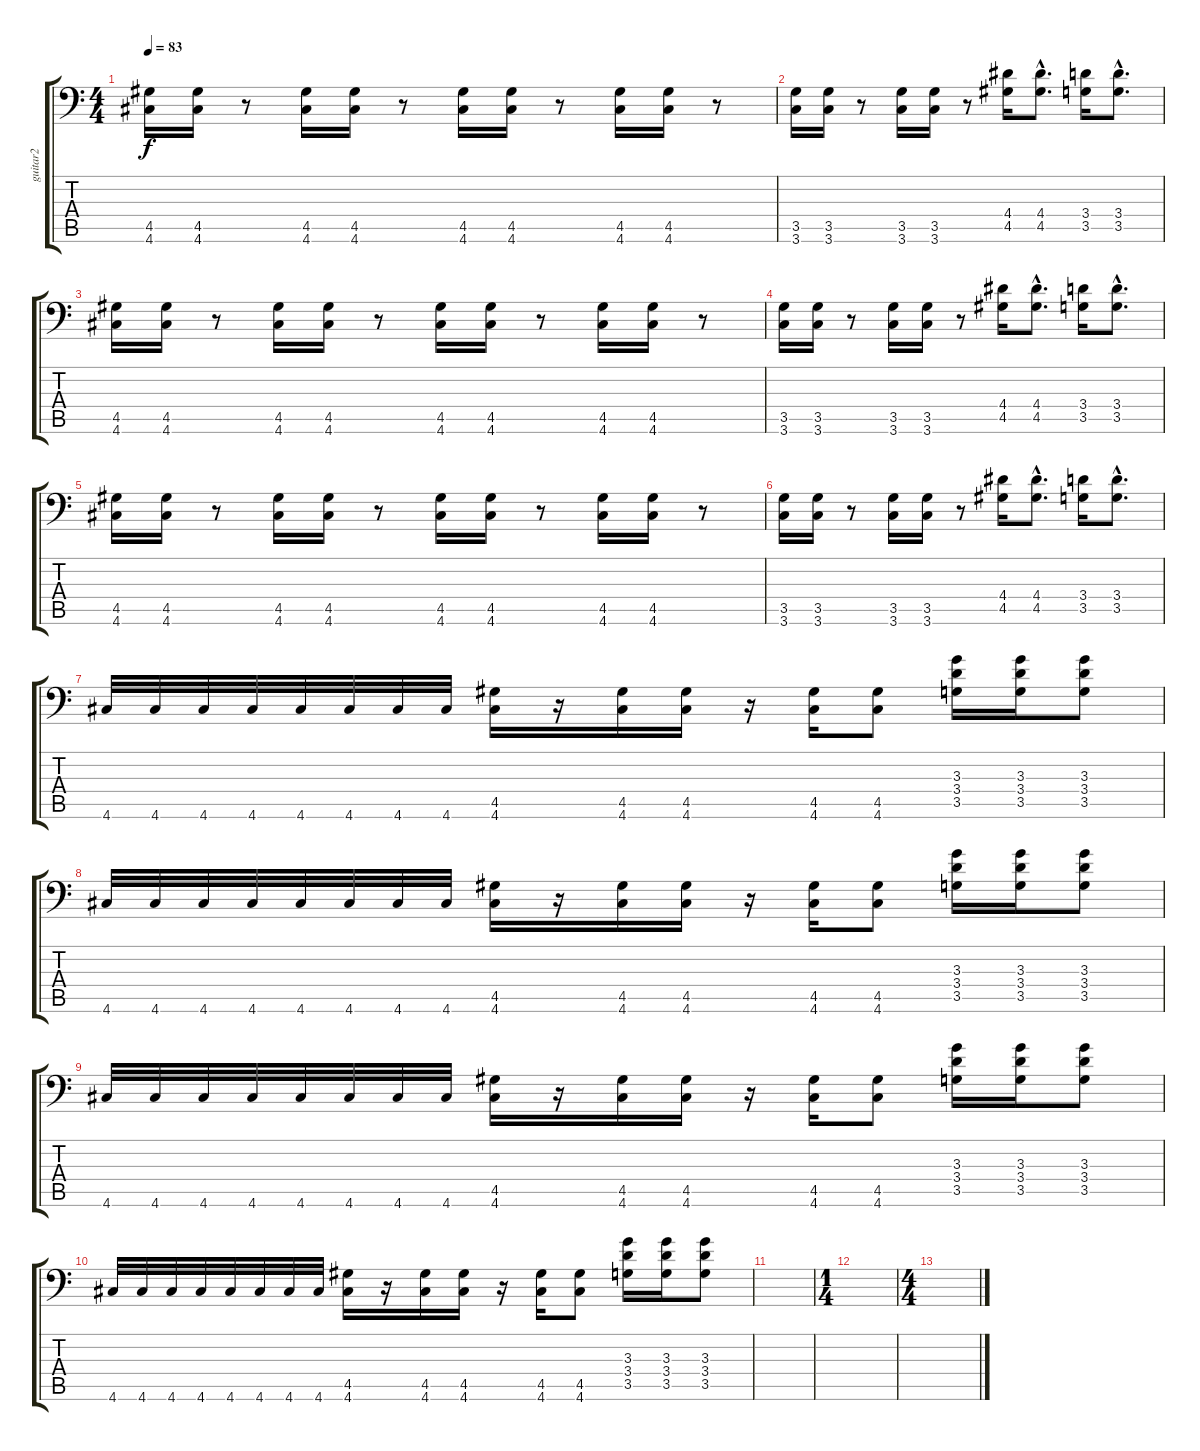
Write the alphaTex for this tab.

\track ("guitar2" "guitar2") {instrument distortionguitar}
\staff {score tabs}
\tuning (Db4 Ab3 E3 B2 E2 A1) {hide}
\ts (4 4)
\tempo 83
\clef f4
\ks c
(4.5 4.6).16{dy f} (4.5 4.6).16 r.8 (4.5 4.6).16 (4.5 4.6).16 r.8 (4.5 4.6).16 (4.5 4.6).16 r.8 (4.5 4.6).16 (4.5 4.6).16 r.8 |
(3.5 3.6).16 (3.5 3.6).16 r.8 (3.5 3.6).16 (3.5 3.6).16 r.8 (4.4 4.5).16 (4.4{hac} 4.5{hac}).8{d} (3.4 3.5).16 (3.4{hac} 3.5{hac}).8{d} |
(4.5 4.6).16 (4.5 4.6).16 r.8 (4.5 4.6).16 (4.5 4.6).16 r.8 (4.5 4.6).16 (4.5 4.6).16 r.8 (4.5 4.6).16 (4.5 4.6).16 r.8 |
(3.5 3.6).16 (3.5 3.6).16 r.8 (3.5 3.6).16 (3.5 3.6).16 r.8 (4.4 4.5).16 (4.4{hac} 4.5{hac}).8{d} (3.4 3.5).16 (3.4{hac} 3.5{hac}).8{d} |
(4.5 4.6).16 (4.5 4.6).16 r.8 (4.5 4.6).16 (4.5 4.6).16 r.8 (4.5 4.6).16 (4.5 4.6).16 r.8 (4.5 4.6).16 (4.5 4.6).16 r.8 |
(3.5 3.6).16 (3.5 3.6).16 r.8 (3.5 3.6).16 (3.5 3.6).16 r.8 (4.4 4.5).16 (4.4{hac} 4.5{hac}).8{d} (3.4 3.5).16 (3.4{hac} 3.5{hac}).8{d} |
4.6.32{instrument electricguitarmuted} 4.6.32 4.6.32 4.6.32 4.6.32 4.6.32 4.6.32 4.6.32 (4.5 4.6).16{instrument distortionguitar} r.16 (4.5 4.6).16 (4.5 4.6).16 r.16 (4.5 4.6).16 (4.5 4.6).8 (3.3 3.4 3.5).16{instrument electricguitarmuted} (3.3 3.4 3.5).16 (3.3 3.4 3.5).8{instrument distortionguitar} |
4.6.32{instrument electricguitarmuted} 4.6.32 4.6.32 4.6.32 4.6.32 4.6.32 4.6.32 4.6.32 (4.5 4.6).16{instrument distortionguitar} r.16 (4.5 4.6).16 (4.5 4.6).16 r.16 (4.5 4.6).16 (4.5 4.6).8 (3.3 3.4 3.5).16{instrument electricguitarmuted} (3.3 3.4 3.5).16 (3.3 3.4 3.5).8{instrument distortionguitar} |
4.6.32{instrument electricguitarmuted} 4.6.32 4.6.32 4.6.32 4.6.32 4.6.32 4.6.32 4.6.32 (4.5 4.6).16{instrument distortionguitar} r.16 (4.5 4.6).16 (4.5 4.6).16 r.16 (4.5 4.6).16 (4.5 4.6).8 (3.3 3.4 3.5).16{instrument electricguitarmuted} (3.3 3.4 3.5).16 (3.3 3.4 3.5).8{instrument distortionguitar} |
4.6.32{instrument electricguitarmuted} 4.6.32 4.6.32 4.6.32 4.6.32 4.6.32 4.6.32 4.6.32 (4.5 4.6).16{instrument distortionguitar} r.16 (4.5 4.6).16 (4.5 4.6).16 r.16 (4.5 4.6).16 (4.5 4.6).8 (3.3 3.4 3.5).16{instrument electricguitarmuted} (3.3 3.4 3.5).16 (3.3 3.4 3.5).8{instrument distortionguitar} |
|
\ts (1 4)
|
\ts (4 4)
